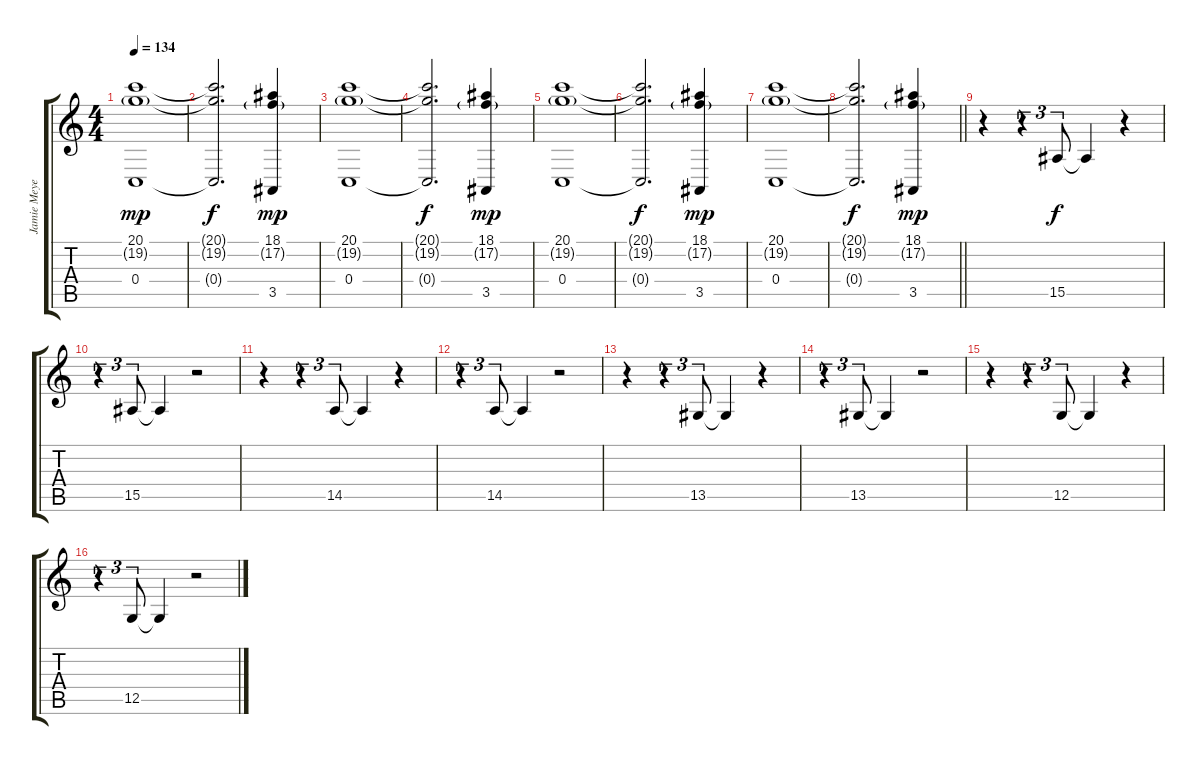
\track ("Jamie Meyer" "Jamie Meye") {instrument stringensemble2}
\staff {score tabs}
\tuning (E4 C4 G3 C3 G2 C2) {hide}
\ts (4 4)
\tempo 134
\clef g2
\ks c
(20.1 19.2{g} 0.4).1{dy mp} |
(20.1{t} 19.2{t} 0.4{t}).2{d dy f} (18.1 17.2{g} 3.5).4{dy mp} |
(20.1 19.2{g} 0.4).1 |
(20.1{t} 19.2{t} 0.4{t}).2{d dy f} (18.1 17.2{g} 3.5).4{dy mp} |
(20.1 19.2{g} 0.4).1 |
(20.1{t} 19.2{t} 0.4{t}).2{d dy f} (18.1 17.2{g} 3.5).4{dy mp} |
(20.1 19.2{g} 0.4).1 |
\barLineRight lightlight
(20.1{t} 19.2{t} 0.4{t}).2{d dy f} (18.1 17.2{g} 3.5).4{dy mp} |
r.4 r.4{tu (3 2)} 15.5.8{tu (3 2) dy f} 15.5{t}.4 r.4 |
r.4{tu (3 2)} 15.5.8{tu (3 2)} 15.5{t}.4 r.2 |
r.4 r.4{tu (3 2)} 14.5.8{tu (3 2)} 14.5{t}.4 r.4 |
r.4{tu (3 2)} 14.5.8{tu (3 2)} 14.5{t}.4 r.2 |
r.4 r.4{tu (3 2)} 13.5.8{tu (3 2)} 13.5{t}.4 r.4 |
r.4{tu (3 2)} 13.5.8{tu (3 2)} 13.5{t}.4 r.2 |
r.4 r.4{tu (3 2)} 12.5.8{tu (3 2)} 12.5{t}.4 r.4 |
r.4{tu (3 2)} 12.5.8{tu (3 2)} 12.5{t}.4 r.2
